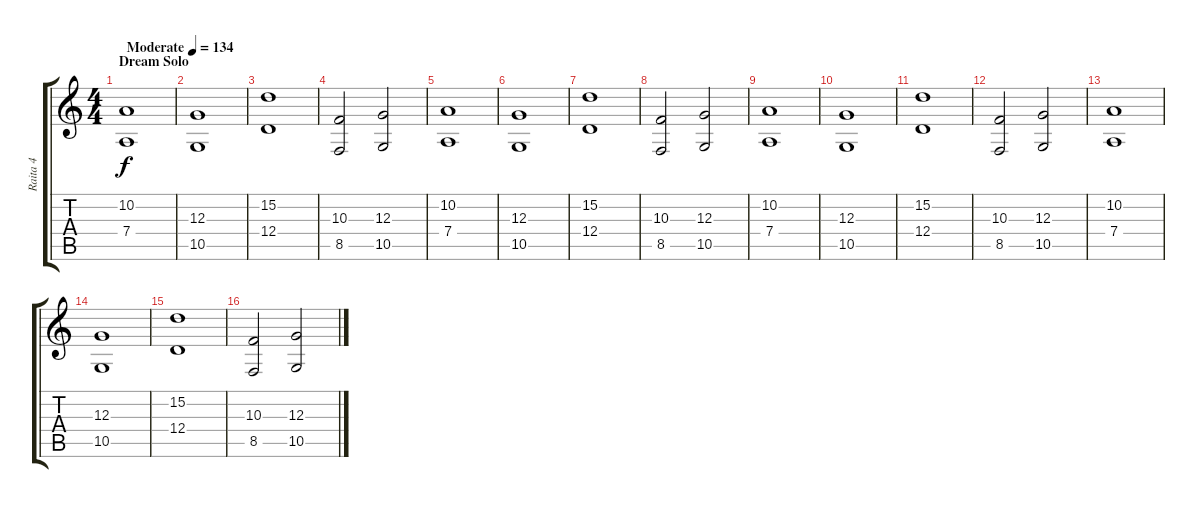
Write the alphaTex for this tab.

\track ("Raita 4" "Raita 4") {instrument stringensemble1}
\staff {score tabs}
\tuning (E4 B3 G3 D3 A2 E2) {hide}
\ts (4 4)
\section ("" "Dream Solo")
\tempo (134 "Moderate")
\clef g2
\ks c
(10.2 7.4).1{dy f instrument stringensemble1} |
(12.3 10.5).1 |
(15.2 12.4).1 |
(10.3 8.5).2 (12.3 10.5).2 |
(10.2 7.4).1 |
(12.3 10.5).1 |
(15.2 12.4).1 |
(10.3 8.5).2 (12.3 10.5).2 |
(10.2 7.4).1 |
(12.3 10.5).1 |
(15.2 12.4).1 |
(10.3 8.5).2 (12.3 10.5).2 |
(10.2 7.4).1 |
(12.3 10.5).1 |
(15.2 12.4).1 |
(10.3 8.5).2 (12.3 10.5).2
